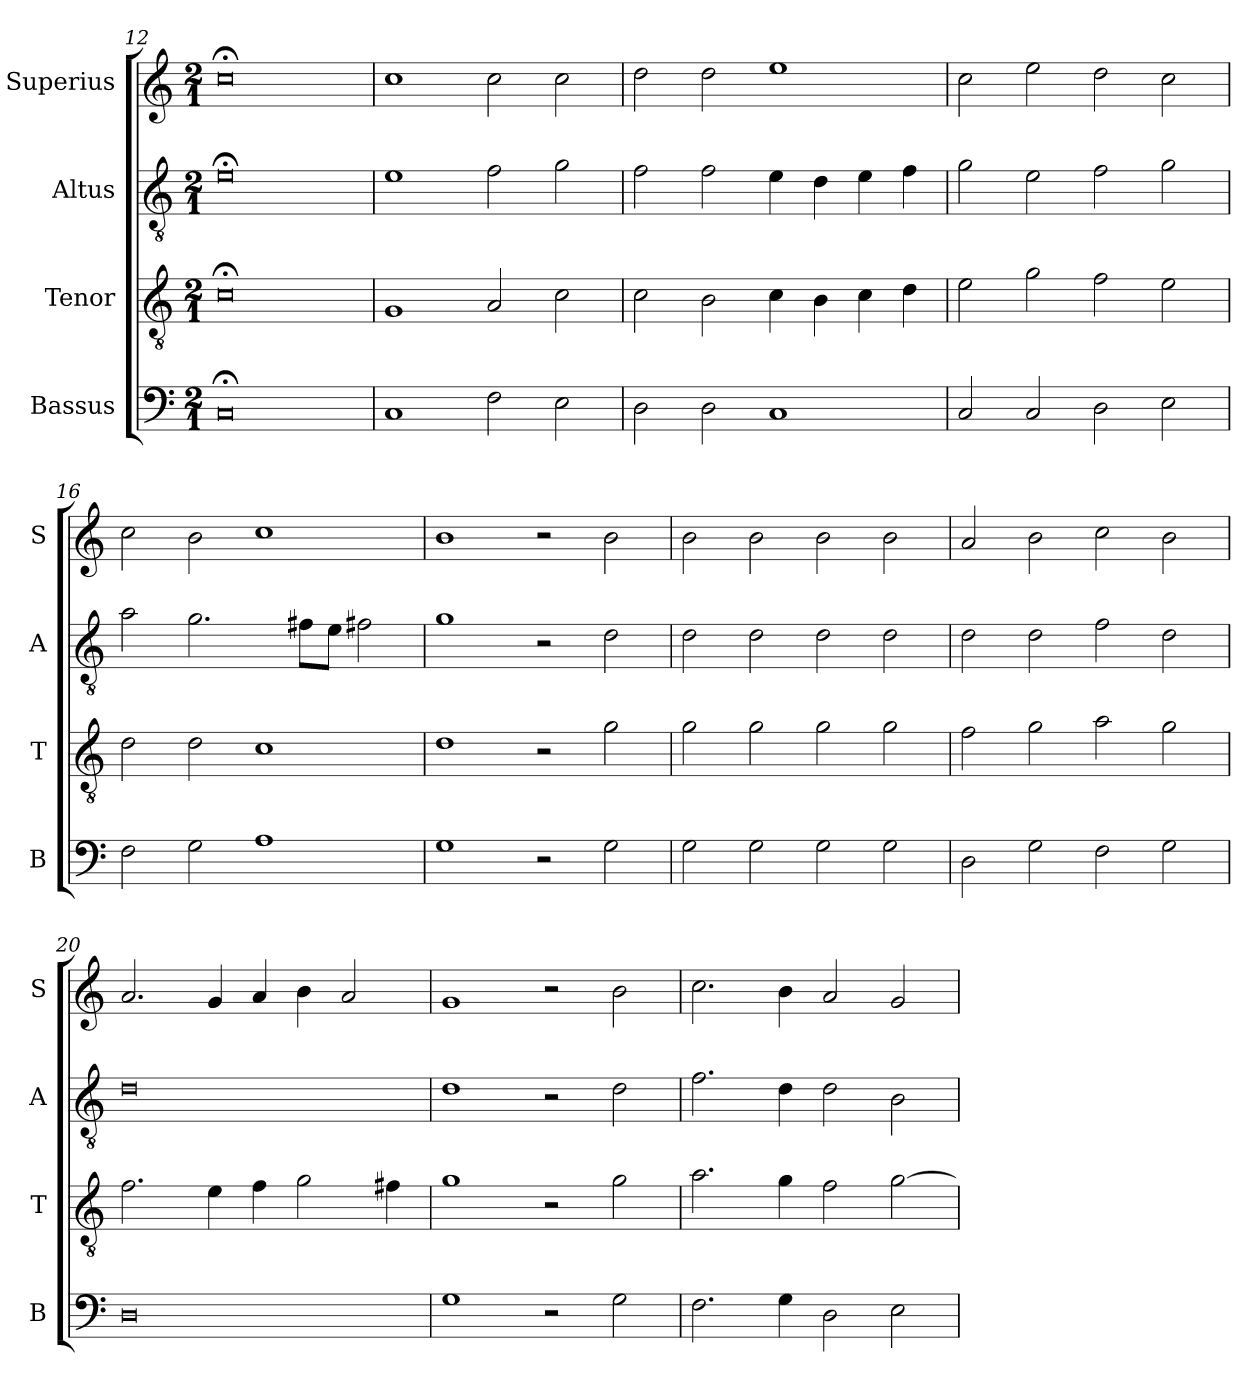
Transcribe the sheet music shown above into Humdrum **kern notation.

**kern	**kern	**kern	**kern
*part4	*part3	*part2	*part1
*staff4	*staff3	*staff2	*staff1
*I"Bassus	*I"Tenor	*I"Altus	*I"Superius
*I'B	*I'T	*I'A	*I'S
*clefF4	*clefGv2	*clefGv2	*clefG2
*k[]	*k[]	*k[]	*k[]
*C:	*C:	*C:	*C:
*M2/1	*M2/1	*M2/1	*M2/1
=12	=12	=12	=12
0C;<	0c;<	0e;<	0cc;<
=13	=13	=13	=13
1C	1G	1e	1cc
2F	2A	2f	2cc
2E	2c	2g	2cc
=14	=14	=14	=14
2D	2c	2f	2dd
2D	2B	2f	2dd
1C	4c	4e	1ee
.	4B	4d	.
.	4c	4e	.
.	4d	4f	.
=15	=15	=15	=15
2C	2e	2g	2cc
2C	2g	2e	2ee
2D	2f	2f	2dd
2E	2e	2g	2cc
=16	=16	=16	=16
2F	2d	2a	2cc
2G	2d	2.g	2b
1A	1c	.	1cc
.	.	8f#XL	.
.	.	8eJ	.
.	.	2f#X	.
=17	=17	=17	=17
1G	1d	1g	1b
2r	2r	2r	2r
2G	2g	2d	2b
=18	=18	=18	=18
2G	2g	2d	2b
2G	2g	2d	2b
2G	2g	2d	2b
2G	2g	2d	2b
=19	=19	=19	=19
2D	2f	2d	2a
2G	2g	2d	2b
2F	2a	2f	2cc
2G	2g	2d	2b
=20	=20	=20	=20
0D	2.f	0d	2.a
.	4e	.	4g
.	4f	.	4a
.	2g	.	4b
.	.	.	2a
.	4f#X	.	.
=21	=21	=21	=21
1G	1g	1d	1g
2r	2r	2r	2r
2G	2g	2d	2b
=22	=22	=22	=22
2.F	2.a	2.f	2.cc
4G	4g	4d	4b
2D	2f	2d	2a
2E	[2g	2B	2g
=	=	=	=
*-	*-	*-	*-
